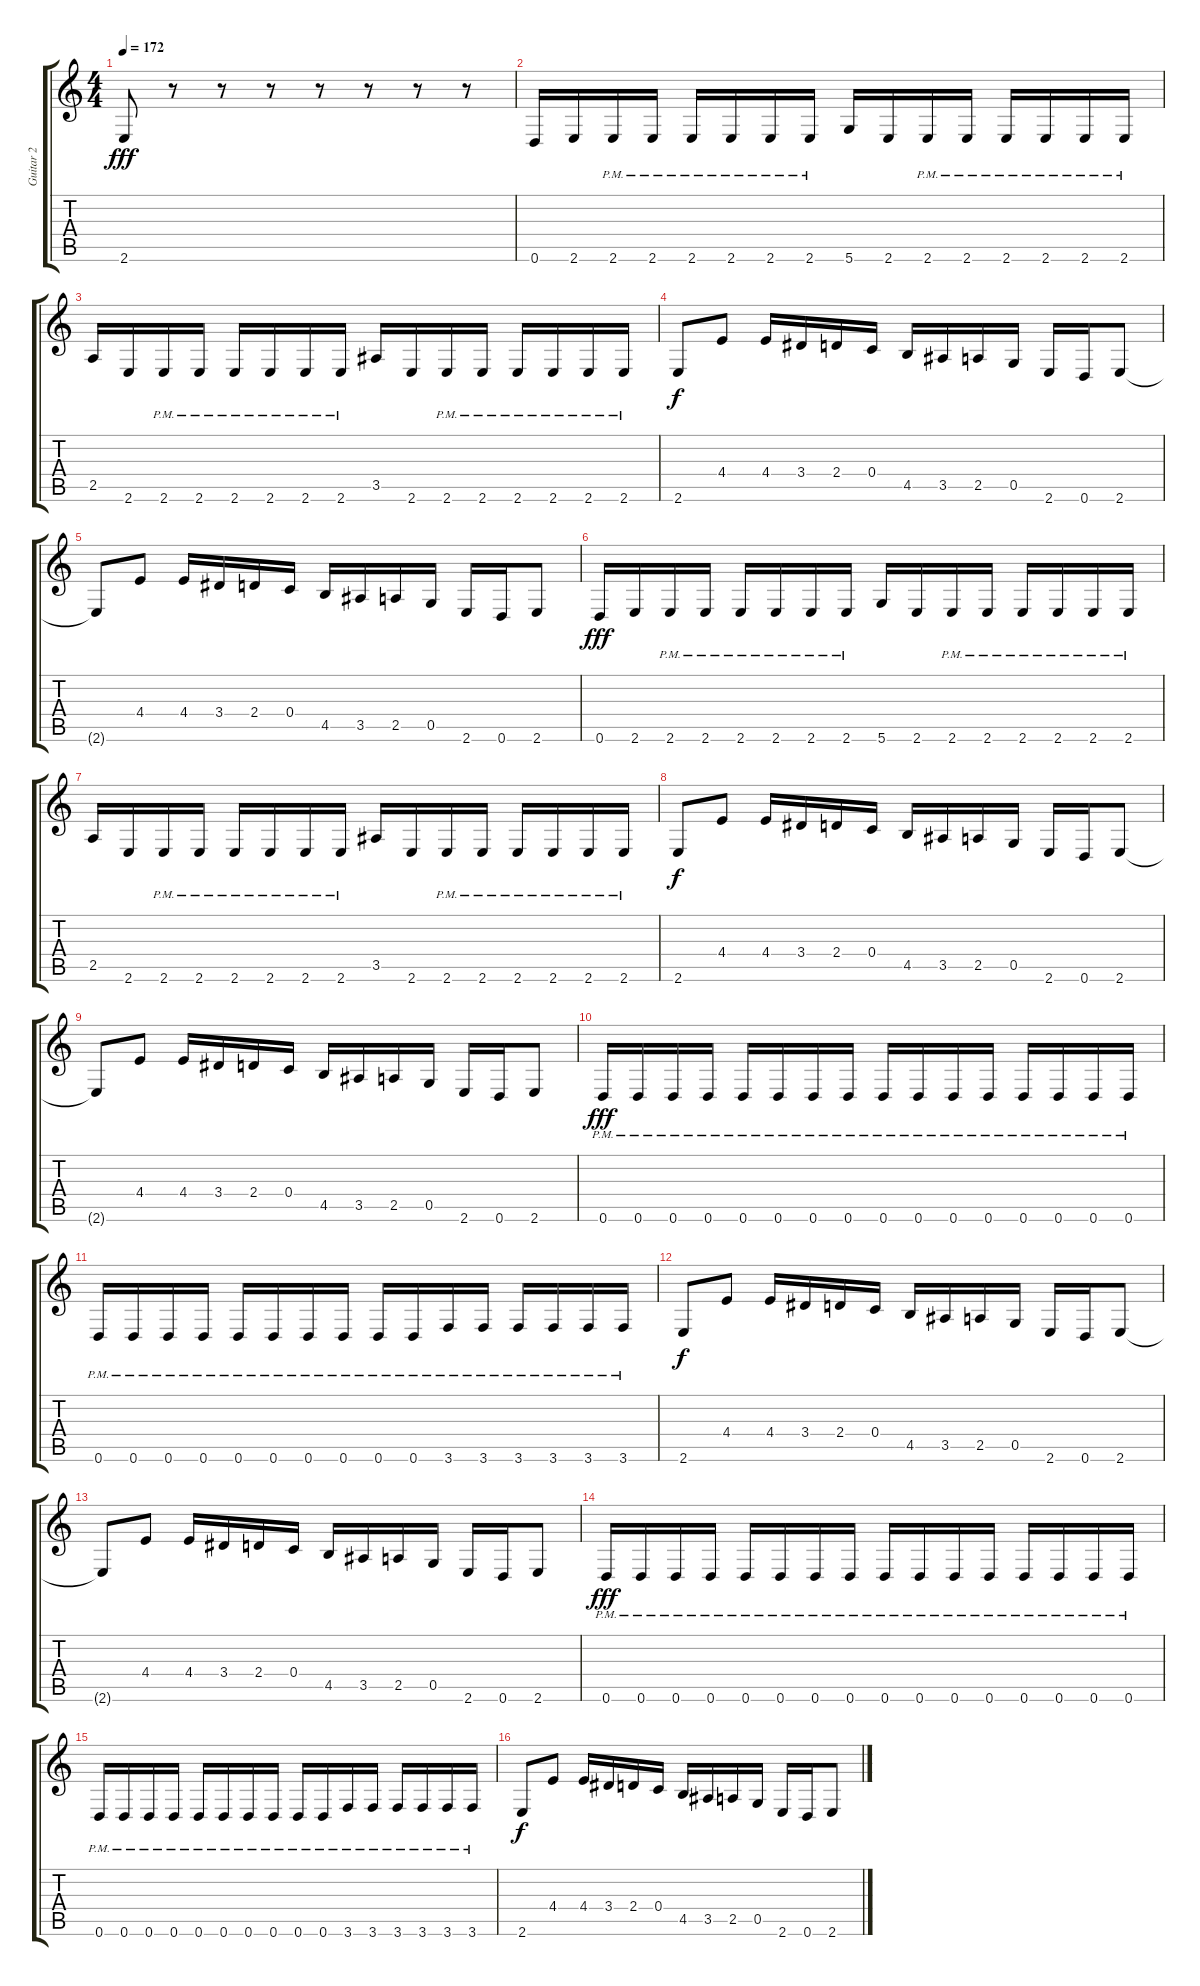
\track ("Guitar 2" "Guitar 2") {instrument overdrivenguitar}
\staff {score tabs}
\tuning (D4 A3 F3 C3 G2 D2) {hide}
\ts (4 4)
\tempo 172
\clef g2
\ks c
2.6{t}.8{dy fff} r.8 r.8 r.8 r.8 r.8 r.8 r.8 |
0.6.16 2.6.16 2.6{pm}.16 2.6{pm}.16 2.6{pm}.16 2.6{pm}.16 2.6{pm}.16 2.6{pm}.16 5.6.16 2.6.16 2.6{pm}.16 2.6{pm}.16 2.6{pm}.16 2.6{pm}.16 2.6{pm}.16 2.6{pm}.16 |
2.5.16 2.6.16 2.6{pm}.16 2.6{pm}.16 2.6{pm}.16 2.6{pm}.16 2.6{pm}.16 2.6{pm}.16 3.5.16 2.6.16 2.6{pm}.16 2.6{pm}.16 2.6{pm}.16 2.6{pm}.16 2.6{pm}.16 2.6{pm}.16 |
2.6.8{dy f} 4.4.8 4.4.16 3.4.16 2.4.16 0.4.16 4.5.16 3.5.16 2.5.16 0.5.16 2.6.16 0.6.16 2.6.8 |
2.6{t}.8 4.4.8 4.4.16 3.4.16 2.4.16 0.4.16 4.5.16 3.5.16 2.5.16 0.5.16 2.6.16 0.6.16 2.6.8 |
0.6.16{dy fff} 2.6.16 2.6{pm}.16 2.6{pm}.16 2.6{pm}.16 2.6{pm}.16 2.6{pm}.16 2.6{pm}.16 5.6.16 2.6.16 2.6{pm}.16 2.6{pm}.16 2.6{pm}.16 2.6{pm}.16 2.6{pm}.16 2.6{pm}.16 |
2.5.16 2.6.16 2.6{pm}.16 2.6{pm}.16 2.6{pm}.16 2.6{pm}.16 2.6{pm}.16 2.6{pm}.16 3.5.16 2.6.16 2.6{pm}.16 2.6{pm}.16 2.6{pm}.16 2.6{pm}.16 2.6{pm}.16 2.6{pm}.16 |
2.6.8{dy f} 4.4.8 4.4.16 3.4.16 2.4.16 0.4.16 4.5.16 3.5.16 2.5.16 0.5.16 2.6.16 0.6.16 2.6.8 |
2.6{t}.8 4.4.8 4.4.16 3.4.16 2.4.16 0.4.16 4.5.16 3.5.16 2.5.16 0.5.16 2.6.16 0.6.16 2.6.8 |
0.6{pm}.16{dy fff} 0.6{pm}.16 0.6{pm}.16 0.6{pm}.16 0.6{pm}.16 0.6{pm}.16 0.6{pm}.16 0.6{pm}.16 0.6{pm}.16 0.6{pm}.16 0.6{pm}.16 0.6{pm}.16 0.6{pm}.16 0.6{pm}.16 0.6{pm}.16 0.6{pm}.16 |
0.6{pm}.16 0.6{pm}.16 0.6{pm}.16 0.6{pm}.16 0.6{pm}.16 0.6{pm}.16 0.6{pm}.16 0.6{pm}.16 0.6{pm}.16 0.6{pm}.16 3.6{pm}.16 3.6{pm}.16 3.6{pm}.16 3.6{pm}.16 3.6{pm}.16 3.6{pm}.16 |
2.6.8{dy f} 4.4.8 4.4.16 3.4.16 2.4.16 0.4.16 4.5.16 3.5.16 2.5.16 0.5.16 2.6.16 0.6.16 2.6.8 |
2.6{t}.8 4.4.8 4.4.16 3.4.16 2.4.16 0.4.16 4.5.16 3.5.16 2.5.16 0.5.16 2.6.16 0.6.16 2.6.8 |
0.6{pm}.16{dy fff} 0.6{pm}.16 0.6{pm}.16 0.6{pm}.16 0.6{pm}.16 0.6{pm}.16 0.6{pm}.16 0.6{pm}.16 0.6{pm}.16 0.6{pm}.16 0.6{pm}.16 0.6{pm}.16 0.6{pm}.16 0.6{pm}.16 0.6{pm}.16 0.6{pm}.16 |
0.6{pm}.16 0.6{pm}.16 0.6{pm}.16 0.6{pm}.16 0.6{pm}.16 0.6{pm}.16 0.6{pm}.16 0.6{pm}.16 0.6{pm}.16 0.6{pm}.16 3.6{pm}.16 3.6{pm}.16 3.6{pm}.16 3.6{pm}.16 3.6{pm}.16 3.6{pm}.16 |
2.6.8{dy f} 4.4.8 4.4.16 3.4.16 2.4.16 0.4.16 4.5.16 3.5.16 2.5.16 0.5.16 2.6.16 0.6.16 2.6.8
